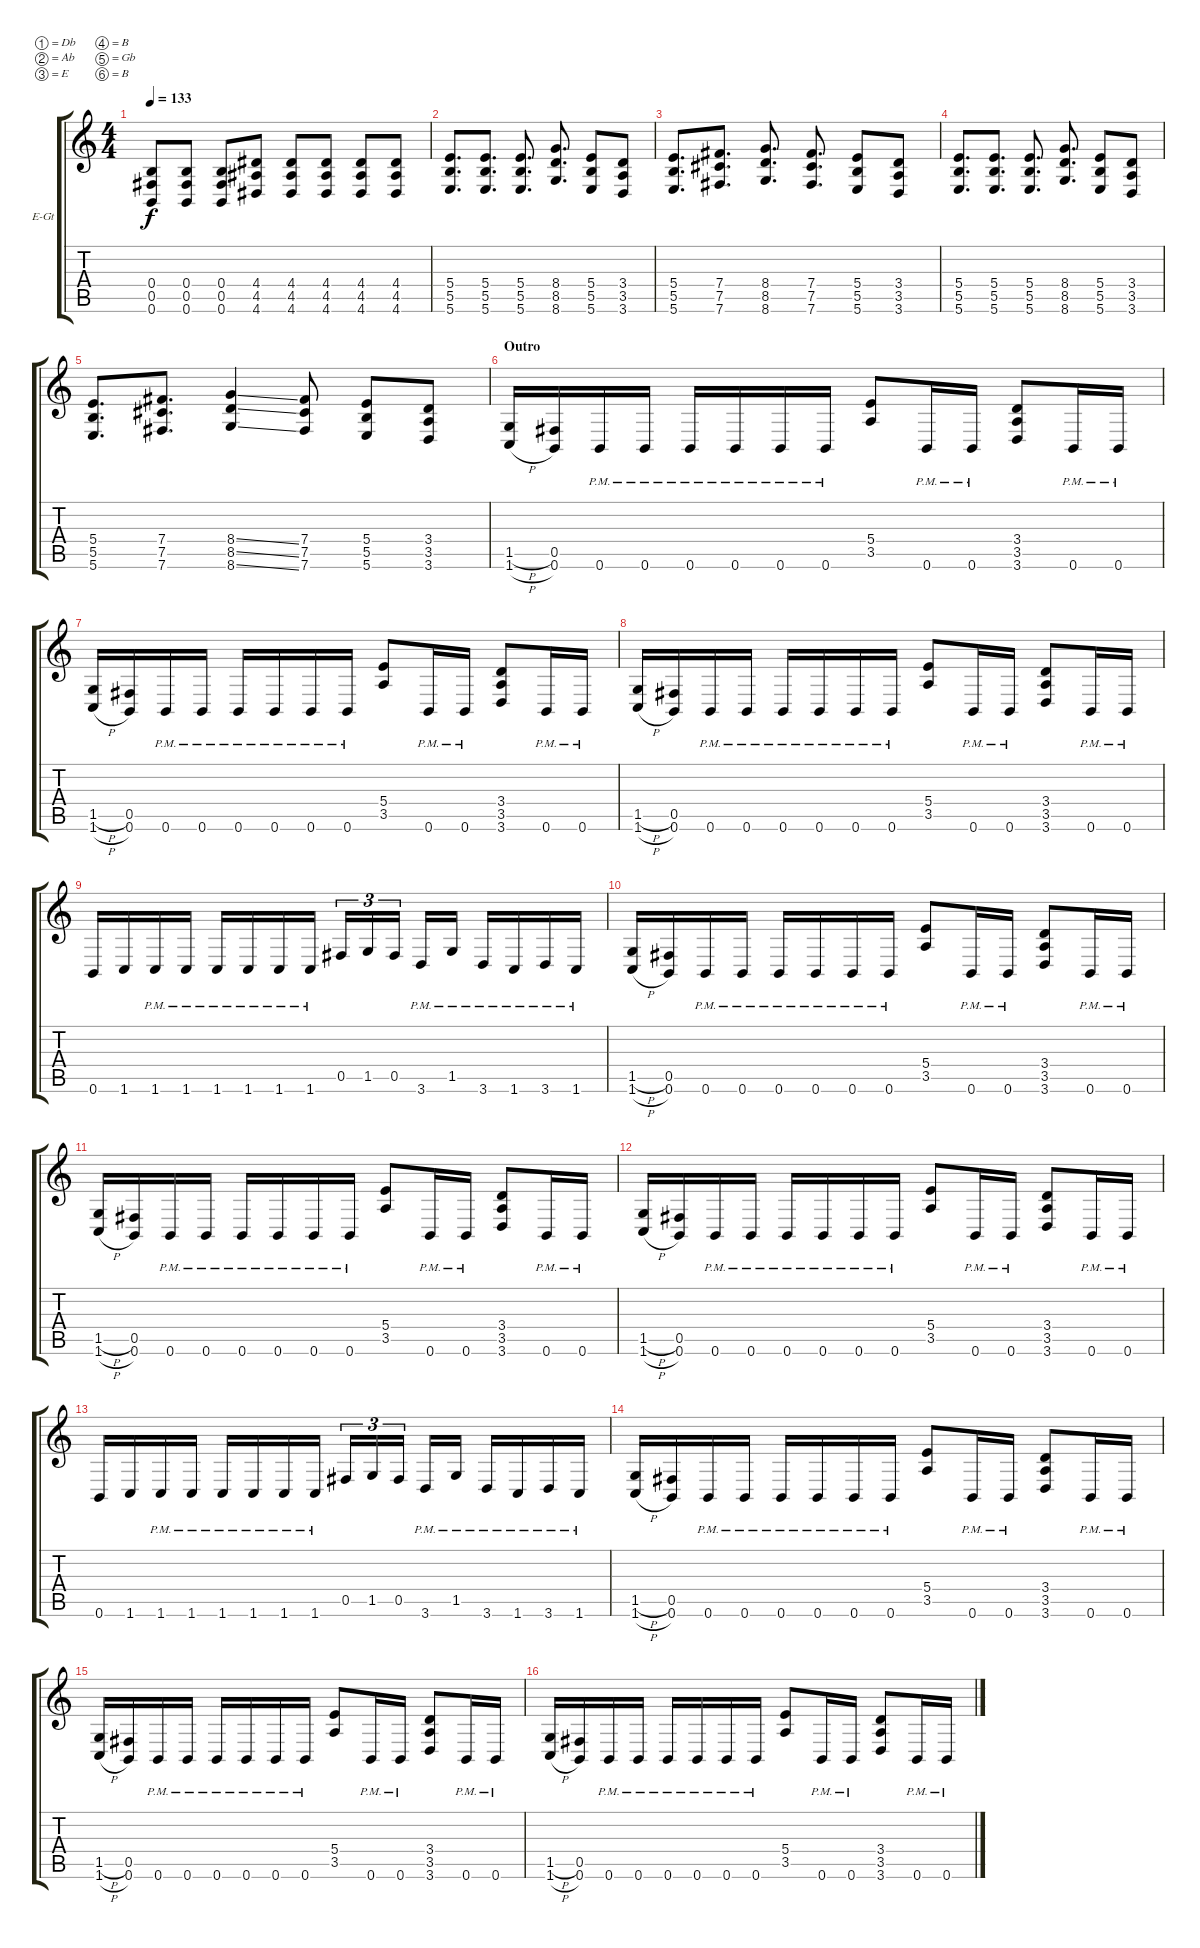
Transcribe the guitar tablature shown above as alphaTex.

\bracketExtendMode groupsimilarinstruments
\firstSystemTrackNameOrientation horizontal
\otherSystemsTrackNameOrientation horizontal
\track ("Right guitar" "E-Gt") {instrument overdrivenguitar}
\staff {score tabs}
\tuning (Db4 Ab3 E3 B2 Gb2 B1)
\ts (4 4)
\tempo 133
\clef g2
\ks c
(0.4 0.5 0.6).8{dy f} (0.4 0.5 0.6).8 (0.4 0.5 0.6).8 (4.4 4.5 4.6).8 (4.4 4.5 4.6).8 (4.4 4.5 4.6).8 (4.4 4.5 4.6).8 (4.4 4.5 4.6).8 |
(5.4 5.5 5.6).8{d} (5.4 5.5 5.6).8{d} (5.4 5.5 5.6).8{d} (8.4 8.5 8.6).8{d} (5.4 5.5 5.6).8 (3.4 3.5 3.6).8 |
(5.4 5.5 5.6).8{d} (7.4 7.5 7.6).8{d} (8.4 8.5 8.6).8{d} (7.4 7.5 7.6).8{d} (5.4 5.5 5.6).8 (3.4 3.5 3.6).8 |
(5.4 5.5 5.6).8{d} (5.4 5.5 5.6).8{d} (5.4 5.5 5.6).8{d} (8.4 8.5 8.6).8{d} (5.4 5.5 5.6).8 (3.4 3.5 3.6).8 |
(5.4 5.5 5.6).8{d} (7.4 7.5 7.6).8{d} (8.4{ss} 8.5{ss} 8.6{ss}).4 (7.4 7.5 7.6).8 (5.4 5.5 5.6).8 (3.4 3.5 3.6).8 |
\section ("" "Outro")
(1.5{h} 1.6{h}).16 (0.5 0.6).16 0.6{pm}.16 0.6{pm}.16 0.6{pm}.16 0.6{pm}.16 0.6{pm}.16 0.6{pm}.16 (5.4 3.5).8 0.6{pm}.16 0.6{pm}.16 (3.4 3.5 3.6).8 0.6{pm}.16 0.6{pm}.16 |
(1.5{h} 1.6{h}).16 (0.5 0.6).16 0.6{pm}.16 0.6{pm}.16 0.6{pm}.16 0.6{pm}.16 0.6{pm}.16 0.6{pm}.16 (5.4 3.5).8 0.6{pm}.16 0.6{pm}.16 (3.4 3.5 3.6).8 0.6{pm}.16 0.6{pm}.16 |
(1.5{h} 1.6{h}).16 (0.5 0.6).16 0.6{pm}.16 0.6{pm}.16 0.6{pm}.16 0.6{pm}.16 0.6{pm}.16 0.6{pm}.16 (5.4 3.5).8 0.6{pm}.16 0.6{pm}.16 (3.4 3.5 3.6).8 0.6{pm}.16 0.6{pm}.16 |
0.6.16 1.6.16 1.6{pm}.16 1.6{pm}.16 1.6{pm}.16 1.6{pm}.16 1.6{pm}.16 1.6{pm}.16 0.5.16{tu (3 2)} 1.5.16{tu (3 2)} 0.5.16{tu (3 2)} 3.6{pm}.16 1.5{pm}.16 3.6{pm}.16 1.6{pm}.16 3.6{pm}.16 1.6{pm}.16 |
(1.5{h} 1.6{h}).16 (0.5 0.6).16 0.6{pm}.16 0.6{pm}.16 0.6{pm}.16 0.6{pm}.16 0.6{pm}.16 0.6{pm}.16 (5.4 3.5).8 0.6{pm}.16 0.6{pm}.16 (3.4 3.5 3.6).8 0.6{pm}.16 0.6{pm}.16 |
(1.5{h} 1.6{h}).16 (0.5 0.6).16 0.6{pm}.16 0.6{pm}.16 0.6{pm}.16 0.6{pm}.16 0.6{pm}.16 0.6{pm}.16 (5.4 3.5).8 0.6{pm}.16 0.6{pm}.16 (3.4 3.5 3.6).8 0.6{pm}.16 0.6{pm}.16 |
(1.5{h} 1.6{h}).16 (0.5 0.6).16 0.6{pm}.16 0.6{pm}.16 0.6{pm}.16 0.6{pm}.16 0.6{pm}.16 0.6{pm}.16 (5.4 3.5).8 0.6{pm}.16 0.6{pm}.16 (3.4 3.5 3.6).8 0.6{pm}.16 0.6{pm}.16 |
0.6.16 1.6.16 1.6{pm}.16 1.6{pm}.16 1.6{pm}.16 1.6{pm}.16 1.6{pm}.16 1.6{pm}.16 0.5.16{tu (3 2)} 1.5.16{tu (3 2)} 0.5.16{tu (3 2)} 3.6{pm}.16 1.5{pm}.16 3.6{pm}.16 1.6{pm}.16 3.6{pm}.16 1.6{pm}.16 |
(1.5{h} 1.6{h}).16 (0.5 0.6).16 0.6{pm}.16 0.6{pm}.16 0.6{pm}.16 0.6{pm}.16 0.6{pm}.16 0.6{pm}.16 (5.4 3.5).8 0.6{pm}.16 0.6{pm}.16 (3.4 3.5 3.6).8 0.6{pm}.16 0.6{pm}.16 |
(1.5{h} 1.6{h}).16 (0.5 0.6).16 0.6{pm}.16 0.6{pm}.16 0.6{pm}.16 0.6{pm}.16 0.6{pm}.16 0.6{pm}.16 (5.4 3.5).8 0.6{pm}.16 0.6{pm}.16 (3.4 3.5 3.6).8 0.6{pm}.16 0.6{pm}.16 |
(1.5{h} 1.6{h}).16 (0.5 0.6).16 0.6{pm}.16 0.6{pm}.16 0.6{pm}.16 0.6{pm}.16 0.6{pm}.16 0.6{pm}.16 (5.4 3.5).8 0.6{pm}.16 0.6{pm}.16 (3.4 3.5 3.6).8 0.6{pm}.16 0.6{pm}.16
